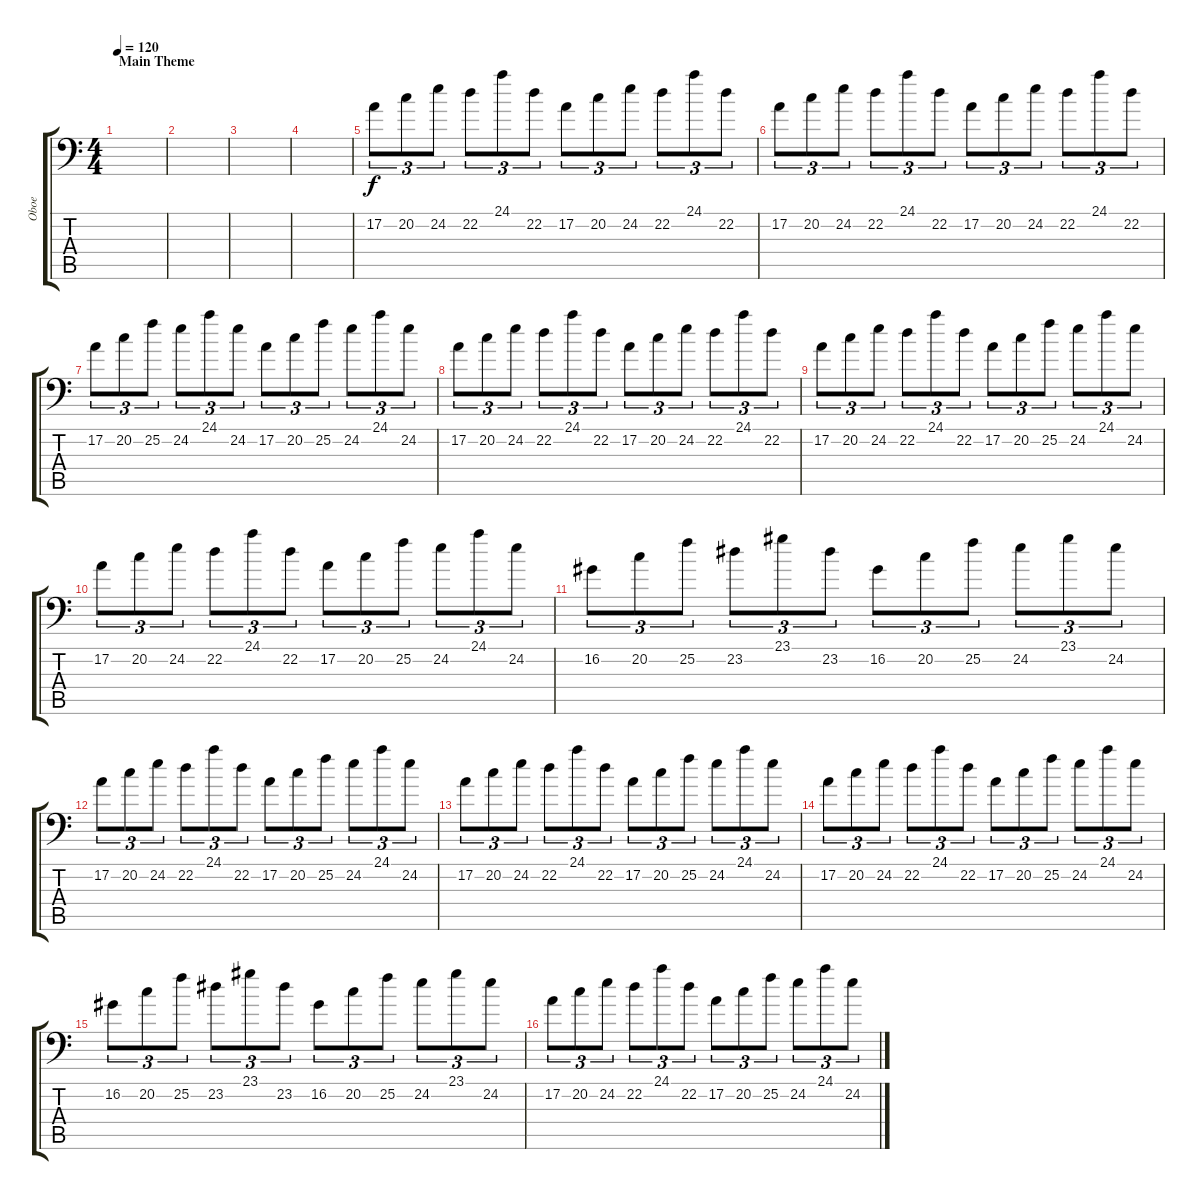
\track ("Oboe" "Oboe") {instrument oboe}
\staff {score tabs}
\tuning (A3 E3 C3 G2 D2 A1) {hide}
\ts (4 4)
\section ("" "Main Theme")
\tempo 120
\clef f4
\ks c
|
|
|
|
17.2.8{tu (3 2)} 20.2.8{tu (3 2)} 24.2.8{tu (3 2)} 22.2.8{tu (3 2)} 24.1.8{tu (3 2)} 22.2.8{tu (3 2)} 17.2.8{tu (3 2)} 20.2.8{tu (3 2)} 24.2.8{tu (3 2)} 22.2.8{tu (3 2)} 24.1.8{tu (3 2)} 22.2.8{tu (3 2)} |
17.2.8{tu (3 2)} 20.2.8{tu (3 2)} 24.2.8{tu (3 2)} 22.2.8{tu (3 2)} 24.1.8{tu (3 2)} 22.2.8{tu (3 2)} 17.2.8{tu (3 2)} 20.2.8{tu (3 2)} 24.2.8{tu (3 2)} 22.2.8{tu (3 2)} 24.1.8{tu (3 2)} 22.2.8{tu (3 2)} |
17.2.8{tu (3 2)} 20.2.8{tu (3 2)} 25.2.8{tu (3 2)} 24.2.8{tu (3 2)} 24.1.8{tu (3 2)} 24.2.8{tu (3 2)} 17.2.8{tu (3 2)} 20.2.8{tu (3 2)} 25.2.8{tu (3 2)} 24.2.8{tu (3 2)} 24.1.8{tu (3 2)} 24.2.8{tu (3 2)} |
17.2.8{tu (3 2)} 20.2.8{tu (3 2)} 24.2.8{tu (3 2)} 22.2.8{tu (3 2)} 24.1.8{tu (3 2)} 22.2.8{tu (3 2)} 17.2.8{tu (3 2)} 20.2.8{tu (3 2)} 24.2.8{tu (3 2)} 22.2.8{tu (3 2)} 24.1.8{tu (3 2)} 22.2.8{tu (3 2)} |
17.2.8{tu (3 2)} 20.2.8{tu (3 2)} 24.2.8{tu (3 2)} 22.2.8{tu (3 2)} 24.1.8{tu (3 2)} 22.2.8{tu (3 2)} 17.2.8{tu (3 2)} 20.2.8{tu (3 2)} 25.2.8{tu (3 2)} 24.2.8{tu (3 2)} 24.1.8{tu (3 2)} 24.2.8{tu (3 2)} |
17.2.8{tu (3 2)} 20.2.8{tu (3 2)} 24.2.8{tu (3 2)} 22.2.8{tu (3 2)} 24.1.8{tu (3 2)} 22.2.8{tu (3 2)} 17.2.8{tu (3 2)} 20.2.8{tu (3 2)} 25.2.8{tu (3 2)} 24.2.8{tu (3 2)} 24.1.8{tu (3 2)} 24.2.8{tu (3 2)} |
16.2.8{tu (3 2)} 20.2.8{tu (3 2)} 25.2.8{tu (3 2)} 23.2.8{tu (3 2)} 23.1.8{tu (3 2)} 23.2.8{tu (3 2)} 16.2.8{tu (3 2)} 20.2.8{tu (3 2)} 25.2.8{tu (3 2)} 24.2.8{tu (3 2)} 23.1.8{tu (3 2)} 24.2.8{tu (3 2)} |
17.2.8{tu (3 2)} 20.2.8{tu (3 2)} 24.2.8{tu (3 2)} 22.2.8{tu (3 2)} 24.1.8{tu (3 2)} 22.2.8{tu (3 2)} 17.2.8{tu (3 2)} 20.2.8{tu (3 2)} 25.2.8{tu (3 2)} 24.2.8{tu (3 2)} 24.1.8{tu (3 2)} 24.2.8{tu (3 2)} |
17.2.8{tu (3 2)} 20.2.8{tu (3 2)} 24.2.8{tu (3 2)} 22.2.8{tu (3 2)} 24.1.8{tu (3 2)} 22.2.8{tu (3 2)} 17.2.8{tu (3 2)} 20.2.8{tu (3 2)} 25.2.8{tu (3 2)} 24.2.8{tu (3 2)} 24.1.8{tu (3 2)} 24.2.8{tu (3 2)} |
17.2.8{tu (3 2)} 20.2.8{tu (3 2)} 24.2.8{tu (3 2)} 22.2.8{tu (3 2)} 24.1.8{tu (3 2)} 22.2.8{tu (3 2)} 17.2.8{tu (3 2)} 20.2.8{tu (3 2)} 25.2.8{tu (3 2)} 24.2.8{tu (3 2)} 24.1.8{tu (3 2)} 24.2.8{tu (3 2)} |
16.2.8{tu (3 2)} 20.2.8{tu (3 2)} 25.2.8{tu (3 2)} 23.2.8{tu (3 2)} 23.1.8{tu (3 2)} 23.2.8{tu (3 2)} 16.2.8{tu (3 2)} 20.2.8{tu (3 2)} 25.2.8{tu (3 2)} 24.2.8{tu (3 2)} 23.1.8{tu (3 2)} 24.2.8{tu (3 2)} |
17.2.8{tu (3 2)} 20.2.8{tu (3 2)} 24.2.8{tu (3 2)} 22.2.8{tu (3 2)} 24.1.8{tu (3 2)} 22.2.8{tu (3 2)} 17.2.8{tu (3 2)} 20.2.8{tu (3 2)} 25.2.8{tu (3 2)} 24.2.8{tu (3 2)} 24.1.8{tu (3 2)} 24.2.8{tu (3 2)}
